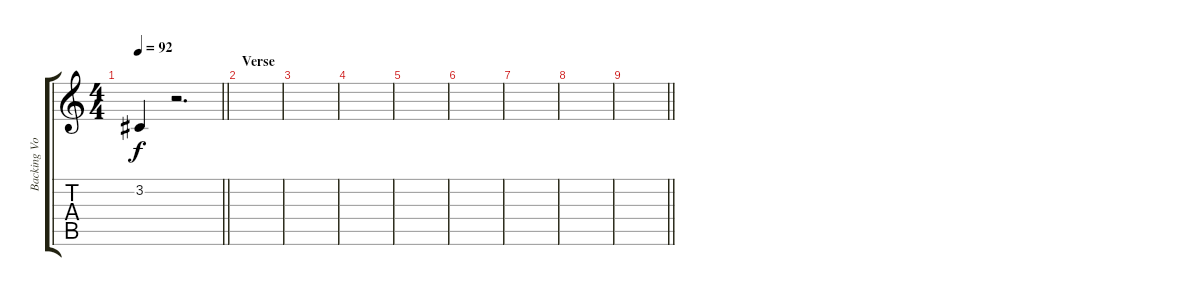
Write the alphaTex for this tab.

\track ("Backing Vocals" "Backing Vo") {instrument tenorsax}
\staff {score tabs}
\tuning (Eb4 Bb3 Gb3 Db3 Ab2 Eb2) {hide}
\ts (4 4)
\tempo 92
\clef g2
\barLineRight lightlight
\ks c
3.2.4{dy f} r.2{d} |
\section ("" "Verse")
|
|
|
|
|
|
|
\barLineRight lightlight
